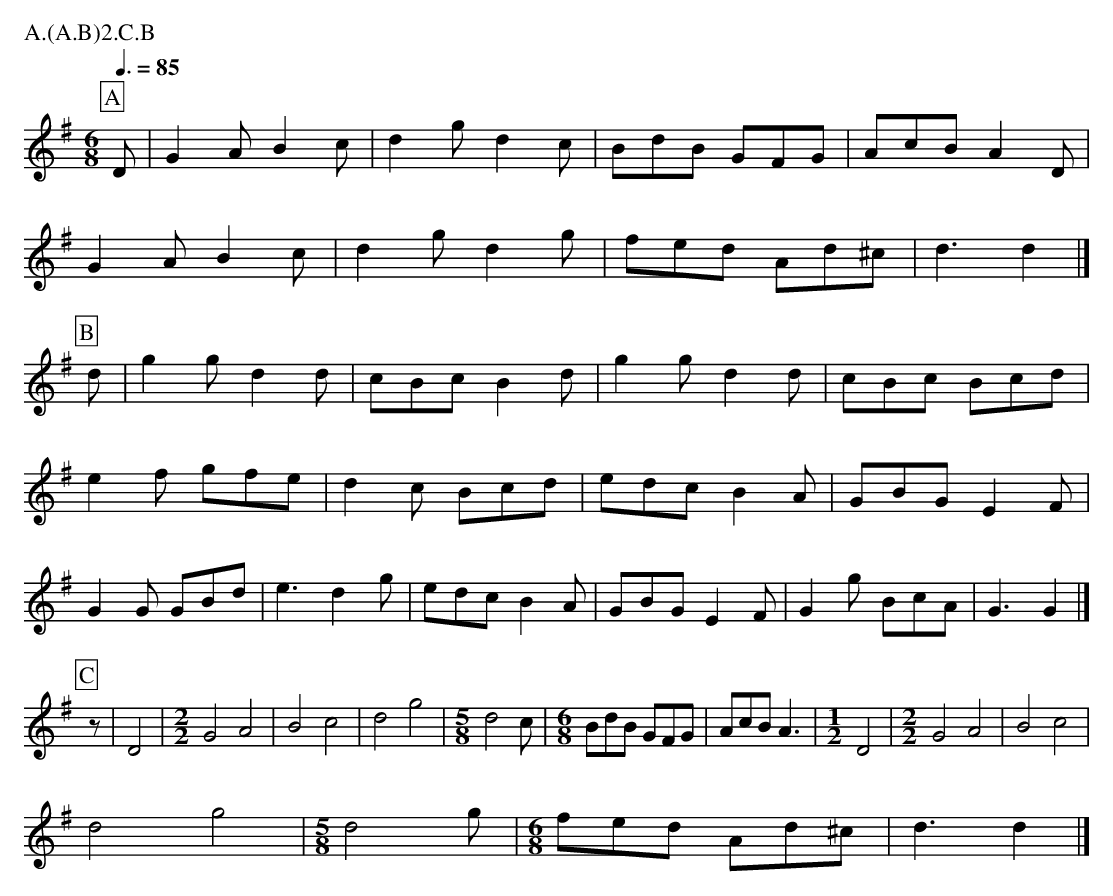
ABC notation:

X:1
T:Jockey to the Fair Ducklington
M:6/8
L:1/8
Q: 3/8=85
P:A.(A.B)2.C.B
K:G
P:A
D|G2A B2c|d2g d2c|BdB GFG |AcB A2D|
G2A B2c|d2g d2g|fed Ad^c|d3  d2 |]
P:B
d|g2g d2d|cBc B2d|g2g d2d |cBc Bcd|
e2f gfe|d2c Bcd|edc B2A |GBG E2F|
G2G GBd|e3  d2g|edc B2A |GBG E2F|\
G2g BcA|G3  G2|]
P:C
z|\
D4|\
M: 2/2
G4  A4  |B4  c4  |d4  g4  |\
M: 5/8
d4  c   |\
M: 6/8
BdB GFG |AcB A3  |\
M: 1/2
D4      |\
M: 2/2
G4  A4  | B4  c4  |
d4  g4  |\
M: 5/8
d4  g   |\
M: 6/8
fed Ad^c|d3  d2 |]
